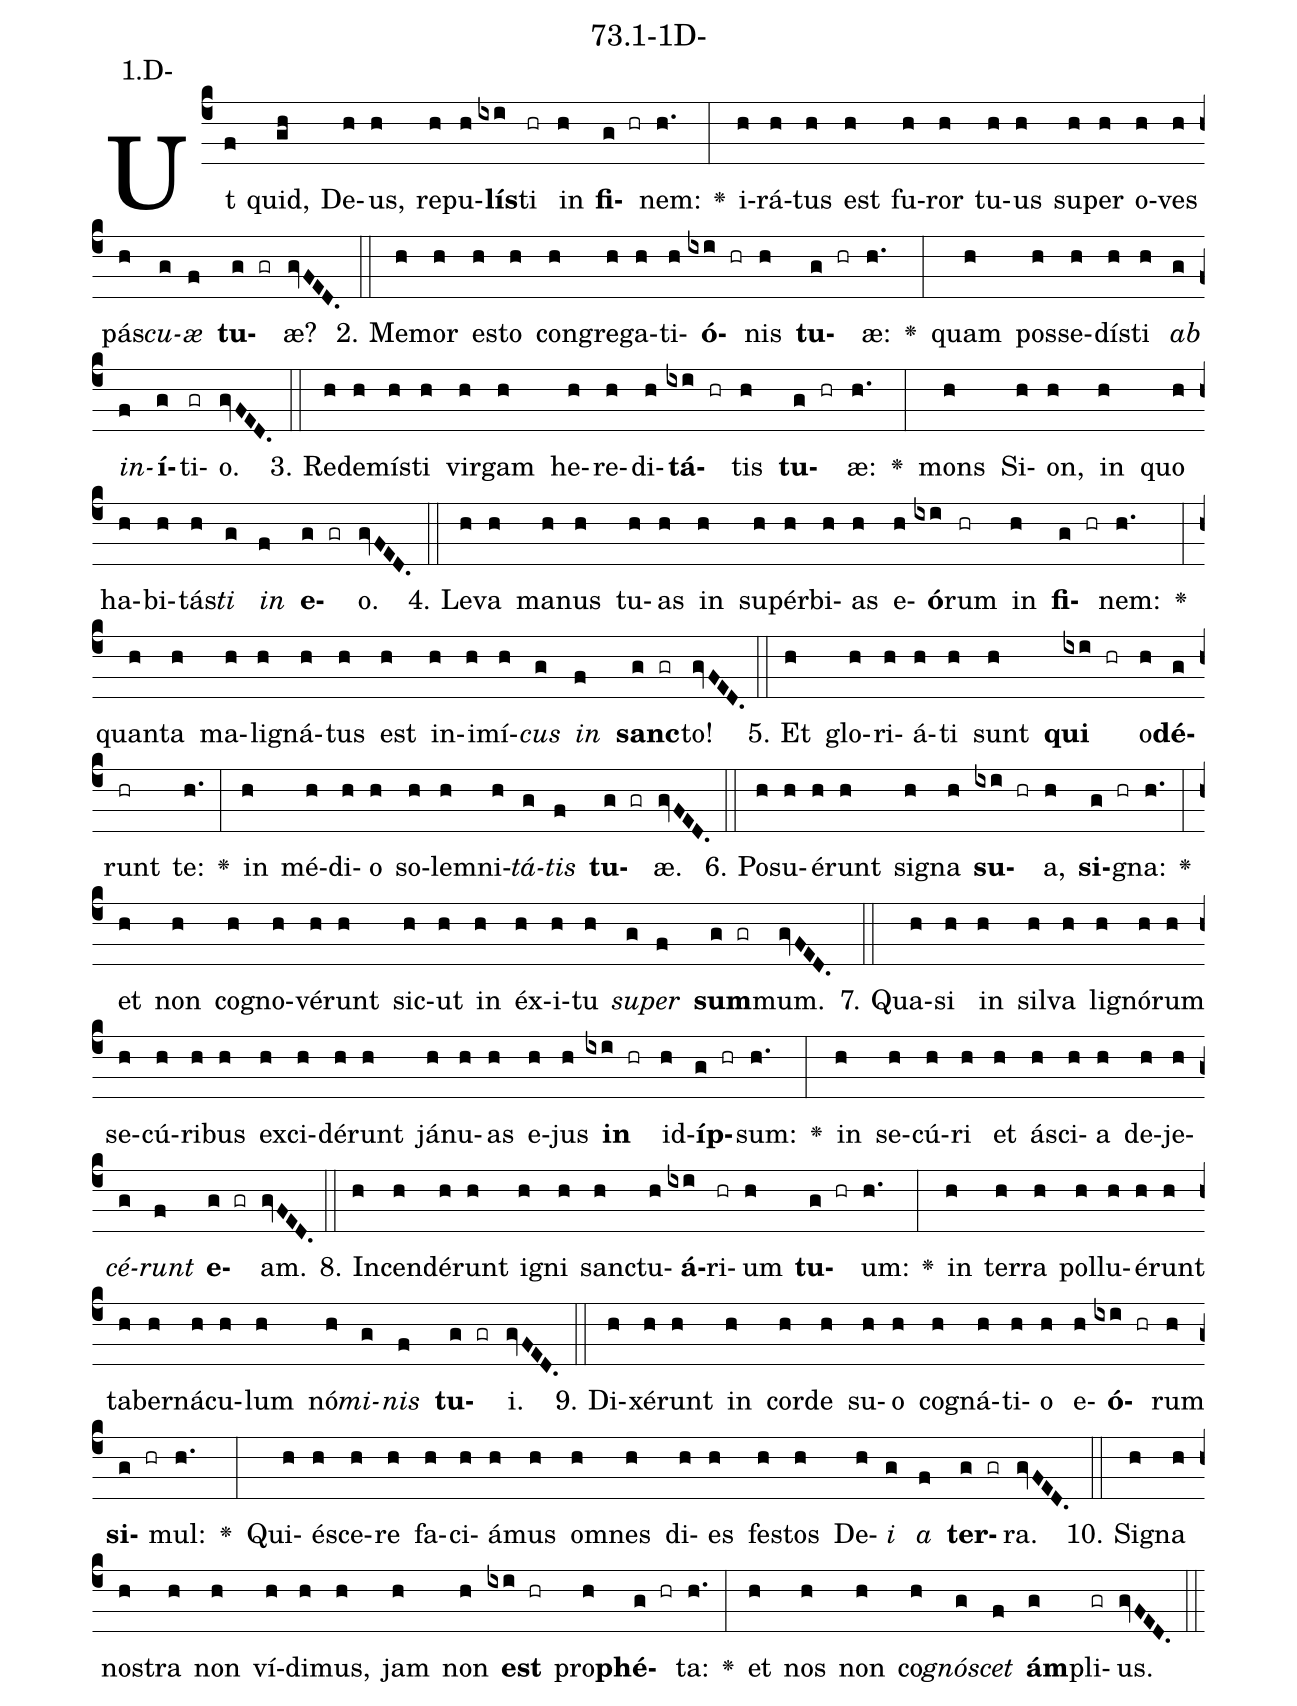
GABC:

name: 73.1-1D-;
annotation: 1.D-;
%%
(c4)Ut(f) quid,(gh) De(h)us,(h) re(h)pu(h)<b>lís</b>(ixi)ti(hr) in(h) <b>fi</b>(g hr)nem:(h.) <v>\greheightstar</v>(:) i(h)rá(h)tus(h) est(h) fu(h)ror(h) tu(h)us(h) su(h)per(h) o(h)ves(h) pás(h)<i>cu</i>(g)<i>æ</i>(f) <b>tu</b>(g gr)æ?(gvFED.) (::)
2. Me(h)mor(h) es(h)to(h) con(h)gre(h)ga(h)ti(h)<b>ó</b>(ixi hr)nis(h) <b>tu</b>(g hr)æ:(h.) <v>\greheightstar</v>(:) quam(h) pos(h)se(h)dís(h)ti(h) <i>ab</i>(g) <i>in</i>(f)<b>í</b>(g)ti(gr)o.(gvFED.) (::)
3. Red(h)e(h)mís(h)ti(h) vir(h)gam(h) he(h)re(h)di(h)<b>tá</b>(ixi hr)tis(h) <b>tu</b>(g hr)æ:(h.) <v>\greheightstar</v>(:) mons(h) Si(h)on,(h) in(h) quo(h) ha(h)bi(h)tás(h)<i>ti</i>(g) <i>in</i>(f) <b>e</b>(g gr)o.(gvFED.) (::)
4. Le(h)va(h) ma(h)nus(h) tu(h)as(h) in(h) su(h)pér(h)bi(h)as(h) e(h)<b>ó</b>(ixi)rum(hr) in(h) <b>fi</b>(g hr)nem:(h.) <v>\greheightstar</v>(:) quan(h)ta(h) ma(h)li(h)gná(h)tus(h) est(h) in(h)i(h)mí(h)<i>cus</i>(g) <i>in</i>(f) <b>sanc</b>(g gr)to!(gvFED.) (::)
5. Et(h) glo(h)ri(h)á(h)ti(h) sunt(h) <b>qui</b>(ixi hr) o(h)<b>dé</b>(g)runt(hr) te:(h.) <v>\greheightstar</v>(:) in(h) mé(h)di(h)o(h) so(h)lem(h)ni(h)<i>tá</i>(g)<i>tis</i>(f) <b>tu</b>(g gr)æ.(gvFED.) (::)
6. Po(h)su(h)é(h)runt(h) si(h)gna(h) <b>su</b>(ixi hr)a,(h) <b>si</b>(g hr)gna:(h.) <v>\greheightstar</v>(:) et(h) non(h) co(h)gno(h)vé(h)runt(h) sic(h)ut(h) in(h) éx(h)i(h)tu(h) <i>su</i>(g)<i>per</i>(f) <b>sum</b>(g gr)mum.(gvFED.) (::)
7. Qua(h)si(h) in(h) sil(h)va(h) li(h)gnó(h)rum(h) se(h)cú(h)ri(h)bus(h) ex(h)ci(h)dé(h)runt(h) já(h)nu(h)as(h) e(h)jus(h) <b>in</b>(ixi hr) id(h)<b>íp</b>(g hr)sum:(h.) <v>\greheightstar</v>(:) in(h) se(h)cú(h)ri(h) et(h) á(h)sci(h)a(h) de(h)je(h)<i>cé</i>(g)<i>runt</i>(f) <b>e</b>(g gr)am.(gvFED.) (::)
8. In(h)cen(h)dé(h)runt(h) i(h)gni(h) sanc(h)tu(h)<b>á</b>(ixi)ri(hr)um(h) <b>tu</b>(g hr)um:(h.) <v>\greheightstar</v>(:) in(h) ter(h)ra(h) pol(h)lu(h)é(h)runt(h) ta(h)ber(h)ná(h)cu(h)lum(h) nó(h)<i>mi</i>(g)<i>nis</i>(f) <b>tu</b>(g gr)i.(gvFED.) (::)
9. Di(h)xé(h)runt(h) in(h) cor(h)de(h) su(h)o(h) co(h)gná(h)ti(h)o(h) e(h)<b>ó</b>(ixi hr)rum(h) <b>si</b>(g hr)mul:(h.) <v>\greheightstar</v>(:) Qui(h)é(h)sce(h)re(h) fa(h)ci(h)á(h)mus(h) om(h)nes(h) di(h)es(h) fes(h)tos(h) De(h)<i>i</i>(g) <i>a</i>(f) <b>ter</b>(g gr)ra.(gvFED.) (::)
10. Si(h)gna(h) nos(h)tra(h) non(h) ví(h)di(h)mus,(h) jam(h) non(h) <b>est</b>(ixi hr) pro(h)<b>phé</b>(g hr)ta:(h.) <v>\greheightstar</v>(:) et(h) nos(h) non(h) co(h)<i>gnó</i>(g)<i>scet</i>(f) <b>ám</b>(g)pli(gr)us.(gvFED.) (::)
